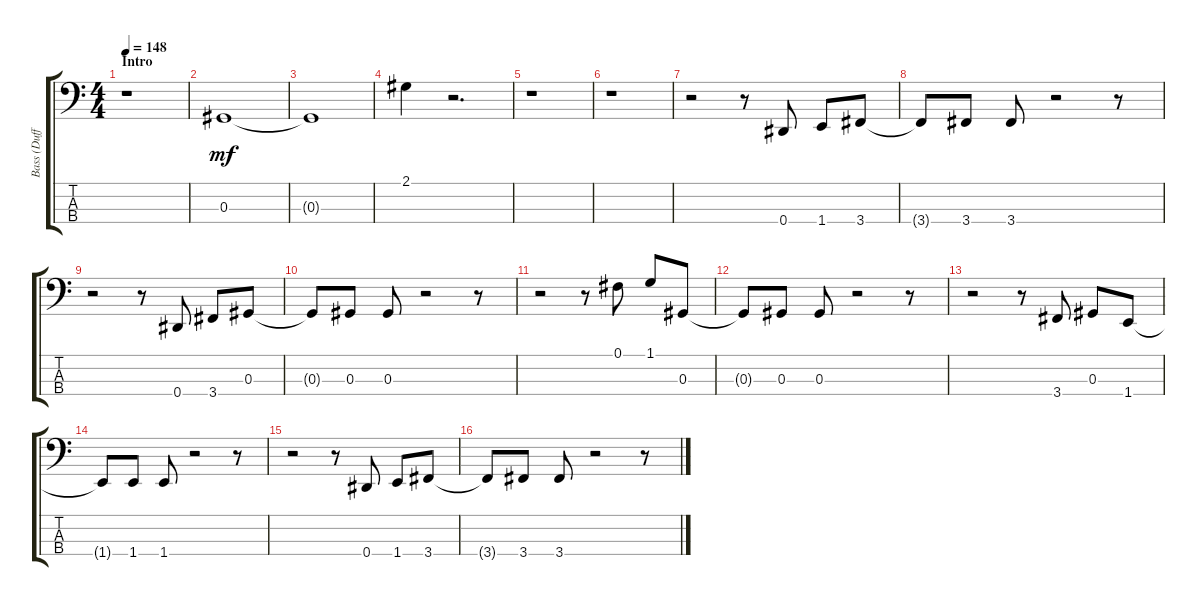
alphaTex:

\track ("Bass (Duff)" "Bass (Duff") {instrument electricbasspick}
\staff {score tabs}
\tuning (Gb2 Db2 Ab1 Eb1) {hide}
\ts (4 4)
\section ("" "Intro")
\tempo 148
\clef f4
\ks c
r.1{dy mf instrument electricbasspick} |
0.3.1 |
0.3{t}.1 |
2.1.4 r.2{d} |
r.1 |
r.1 |
r.2 r.8 0.4.8 1.4.8 3.4.8 |
3.4{t}.8 3.4.8 3.4.8 r.2 r.8 |
r.2 r.8 0.4.8 3.4.8 0.3.8 |
0.3{t}.8 0.3.8 0.3.8 r.2 r.8 |
r.2 r.8 0.1.8 1.1.8 0.3.8 |
0.3{t}.8 0.3.8 0.3.8 r.2 r.8 |
r.2 r.8 3.4.8 0.3.8 1.4.8 |
1.4{t}.8 1.4.8 1.4.8 r.2 r.8 |
r.2 r.8 0.4.8 1.4.8 3.4.8 |
3.4{t}.8 3.4.8 3.4.8 r.2 r.8
